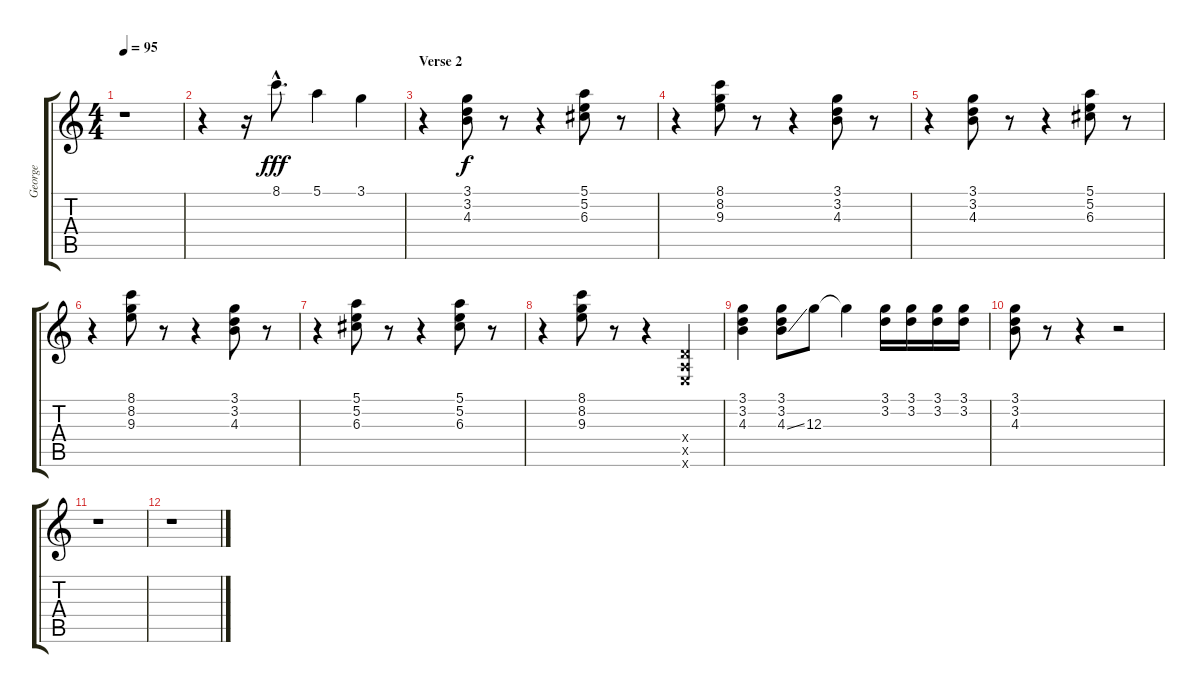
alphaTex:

\track ("George" "George") {instrument overdrivenguitar}
\staff {score tabs}
\tuning (E4 B3 G3 D3 A2 E2) {hide}
\ts (4 4)
\tempo 95
\clef g2
\ks c
r.1{dy fff} |
r.4 r.16 8.1{hac}.8{d volume 16} 5.1.4 3.1.4 |
\section ("" "Verse 2")
r.4 (3.1 3.2 4.3).8{dy f} r.8 r.4 (5.1 5.2 6.3).8 r.8 |
r.4 (8.1 8.2 9.3).8 r.8 r.4 (3.1 3.2 4.3).8 r.8 |
r.4 (3.1 3.2 4.3).8 r.8 r.4 (5.1 5.2 6.3).8 r.8 |
r.4 (8.1 8.2 9.3).8 r.8 r.4 (3.1 3.2 4.3).8 r.8 |
r.4 (5.1 5.2 6.3).8 r.8 r.4 (5.1 5.2 6.3).8 r.8 |
r.4 (8.1 8.2 9.3).8 r.8 r.4 (0.4{x} 0.5{x} 0.6{x}).4 |
(3.1 3.2 4.3).4 (3.1 3.2 4.3{ss}).8 12.3.8 12.3{t}.4 (3.1 3.2).16 (3.1 3.2).16 (3.1 3.2).16 (3.1 3.2).16 |
(3.1 3.2 4.3).8 r.8 r.4 r.2 |
r.1 |
r.1
